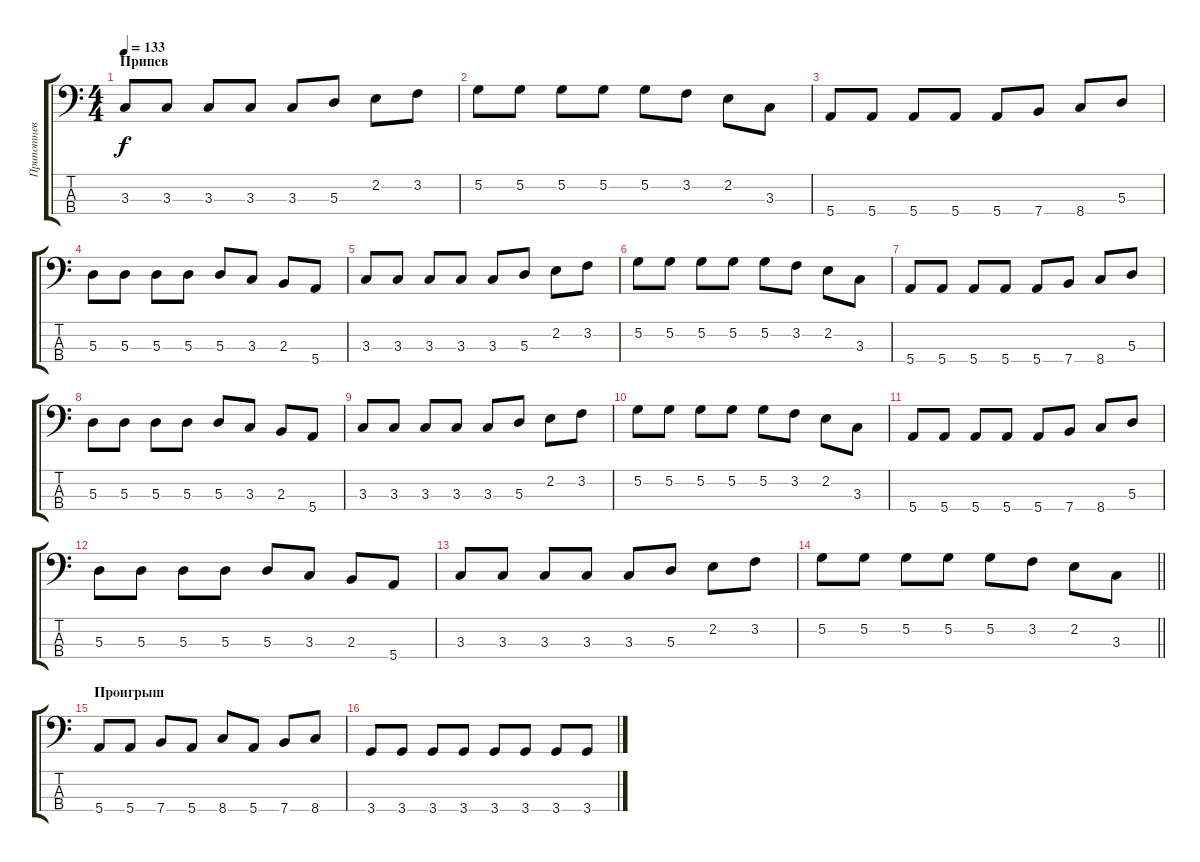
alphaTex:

\track ("Припотнев" "Припотнев") {instrument electricbasspick}
\staff {score tabs}
\tuning (G2 D2 A1 E1) {hide}
\ts (4 4)
\section ("" "Припев")
\tempo 133
\clef f4
\ks c
3.3.8{dy f} 3.3.8 3.3.8 3.3.8 3.3.8 5.3.8 2.2.8 3.2.8 |
5.2.8 5.2.8 5.2.8 5.2.8 5.2.8 3.2.8 2.2.8 3.3.8 |
5.4.8 5.4.8 5.4.8 5.4.8 5.4.8 7.4.8 8.4.8 5.3.8 |
5.3.8 5.3.8 5.3.8 5.3.8 5.3.8 3.3.8 2.3.8 5.4.8 |
3.3.8 3.3.8 3.3.8 3.3.8 3.3.8 5.3.8 2.2.8 3.2.8 |
5.2.8 5.2.8 5.2.8 5.2.8 5.2.8 3.2.8 2.2.8 3.3.8 |
5.4.8 5.4.8 5.4.8 5.4.8 5.4.8 7.4.8 8.4.8 5.3.8 |
5.3.8 5.3.8 5.3.8 5.3.8 5.3.8 3.3.8 2.3.8 5.4.8 |
3.3.8 3.3.8 3.3.8 3.3.8 3.3.8 5.3.8 2.2.8 3.2.8 |
5.2.8 5.2.8 5.2.8 5.2.8 5.2.8 3.2.8 2.2.8 3.3.8 |
5.4.8 5.4.8 5.4.8 5.4.8 5.4.8 7.4.8 8.4.8 5.3.8 |
5.3.8 5.3.8 5.3.8 5.3.8 5.3.8 3.3.8 2.3.8 5.4.8 |
3.3.8 3.3.8 3.3.8 3.3.8 3.3.8 5.3.8 2.2.8 3.2.8 |
\barLineRight lightlight
5.2.8 5.2.8 5.2.8 5.2.8 5.2.8 3.2.8 2.2.8 3.3.8 |
\section ("" "Проигрыш")
5.4.8 5.4.8 7.4.8 5.4.8 8.4.8 5.4.8 7.4.8 8.4.8 |
3.4.8 3.4.8 3.4.8 3.4.8 3.4.8 3.4.8 3.4.8 3.4.8
